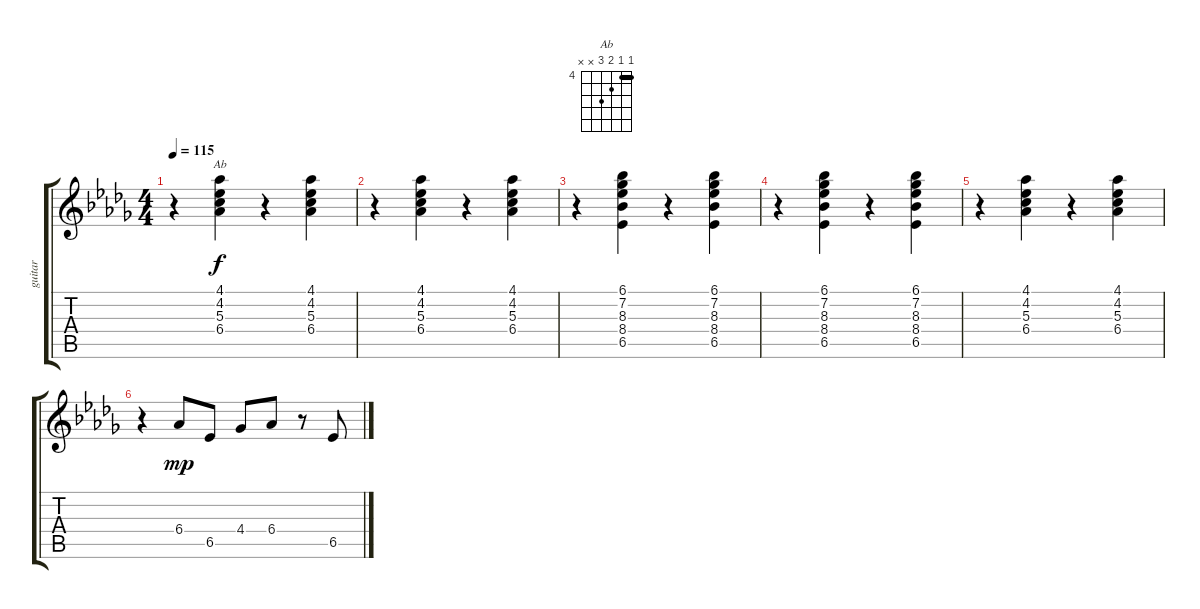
\track ("guitar" "guitar") {instrument electricguitarclean}
\staff {score tabs}
\tuning (E4 B3 G3 D3 A2 E2) {hide}
\chord ("Ab" 4 4 5 6 x x) {firstfret 4 barre 4}
\ts (4 4)
\tempo 115
\clef g2
\ks db
r.4{dy f} (4.1 4.2 5.3 6.4).4{ch "Ab"} r.4 (4.1 4.2 5.3 6.4).4 |
r.4 (4.1 4.2 5.3 6.4).4 r.4 (4.1 4.2 5.3 6.4).4 |
r.4 (6.1 7.2 8.3 8.4 6.5).4 r.4 (6.1 7.2 8.3 8.4 6.5).4 |
r.4 (6.1 7.2 8.3 8.4 6.5).4 r.4 (6.1 7.2 8.3 8.4 6.5).4 |
r.4 (4.1 4.2 5.3 6.4).4 r.4 (4.1 4.2 5.3 6.4).4 |
r.4 6.4.8{dy mp} 6.5.8 4.4.8 6.4.8 r.8 6.5.8
